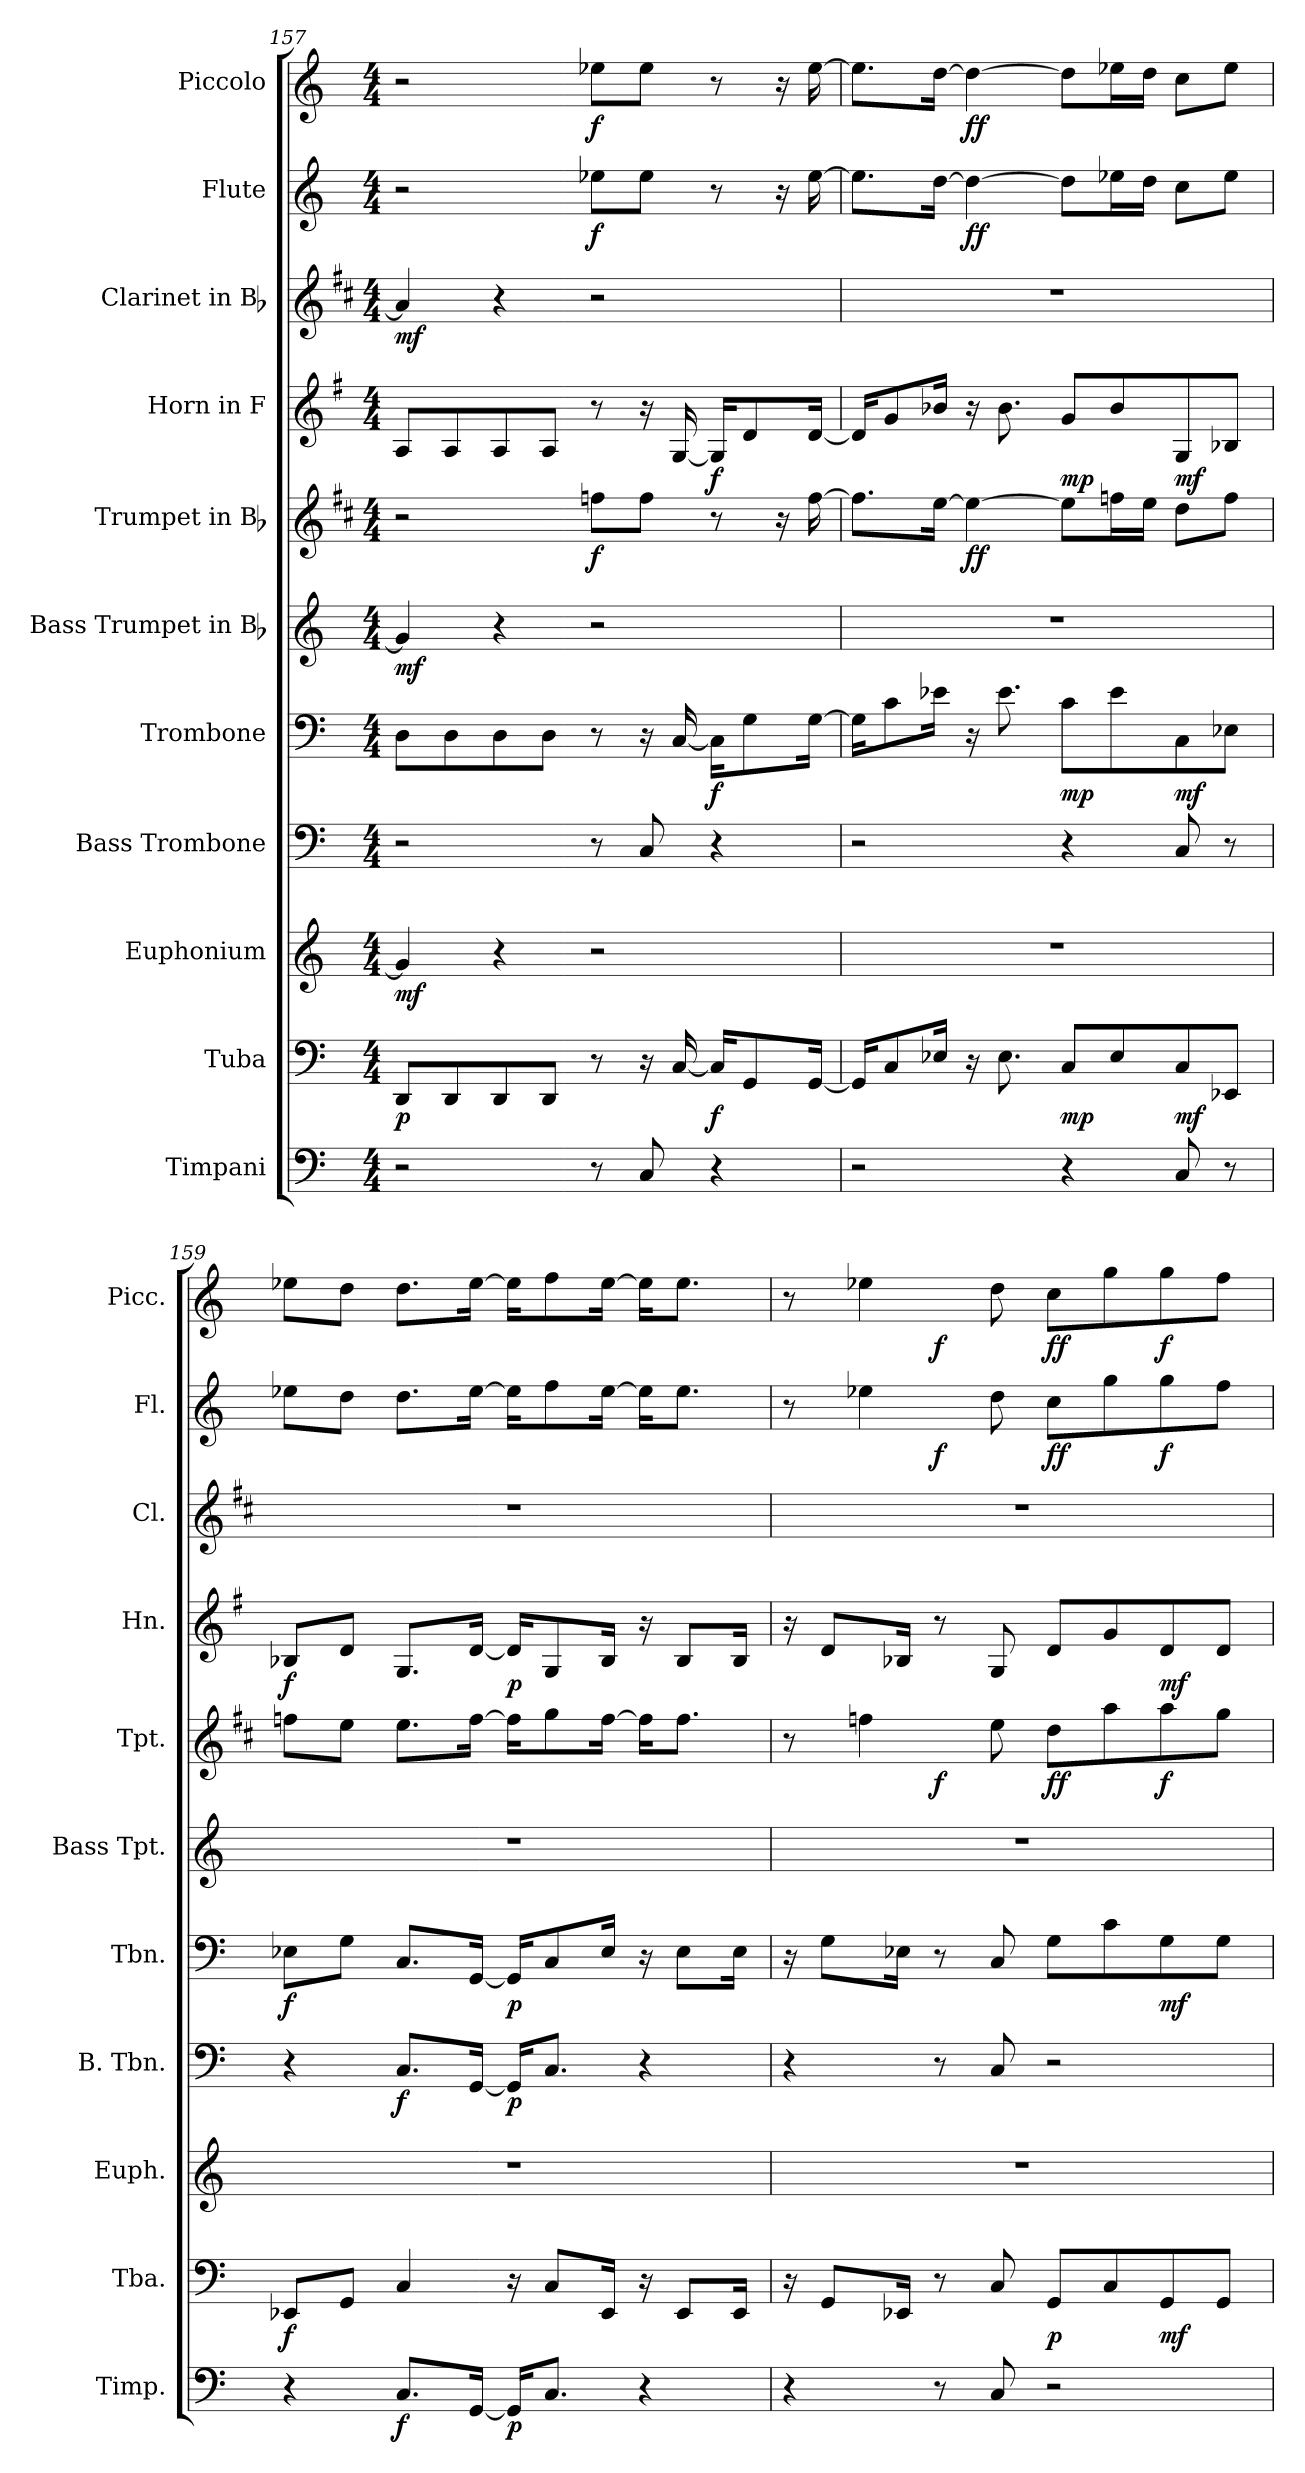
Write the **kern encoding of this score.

**kern	**dynam	**kern	**dynam	**kern	**dynam	**kern	**dynam	**kern	**dynam	**kern	**dynam	**kern	**dynam	**kern	**dynam	**kern	**dynam	**kern	**dynam	**kern	**dynam
*part11	*part11	*part10	*part10	*part9	*part9	*part8	*part8	*part7	*part7	*part6	*part6	*part5	*part5	*part4	*part4	*part3	*part3	*part2	*part2	*part1	*part1
*staff11	*staff11	*staff10	*staff10	*staff9	*staff9	*staff8	*staff8	*staff7	*staff7	*staff6	*staff6	*staff5	*staff5	*staff4	*staff4	*staff3	*staff3	*staff2	*staff2	*staff1	*staff1
*I"Timpani	*	*I"Tuba	*	*I"Euphonium	*	*I"Bass Trombone	*	*I"Trombone	*	*I"Bass Trumpet in Bb	*	*I"Trumpet in Bb	*	*I"Horn in F	*	*I"Clarinet in Bb	*	*I"Flute	*	*I"Piccolo	*
*I'Timp.	*	*I'Tba.	*	*I'Euph.	*	*I'B. Tbn.	*	*I'Tbn.	*	*I'Bass Tpt.	*	*I'Tpt.	*	*I'Hn.	*	*I'Cl.	*	*I'Fl.	*	*I'Picc.	*
*clefF4	*	*clefF4	*	*clefG2	*	*clefF4	*	*clefF4	*	*clefG2	*	*clefG2	*	*clefG2	*	*clefG2	*	*clefG2	*	*clefG2	*
*	*	*	*	*ITrd8c14	*	*	*	*	*	*ITrd8c14	*	*ITrd1c2	*	*ITrd4c7	*	*ITrd1c2	*	*	*	*ITrd-7c-12	*
*k[]	*	*k[]	*	*k[]	*	*k[]	*	*k[]	*	*k[]	*	*k[]	*	*k[]	*	*k[]	*	*k[]	*	*k[]	*
*C:	*	*C:	*	*C:	*	*C:	*	*C:	*	*C:	*	*C:	*	*C:	*	*C:	*	*C:	*	*C:	*
*M4/4	*	*M4/4	*	*M4/4	*	*M4/4	*	*M4/4	*	*M4/4	*	*M4/4	*	*M4/4	*	*M4/4	*	*M4/4	*	*M4/4	*
=157	=157	=157	=157	=157	=157	=157	=157	=157	=157	=157	=157	=157	=157	=157	=157	=157	=157	=157	=157	=157	=157
2r	.	8DDi/L	p	4Gi/]	mf	2r	.	8Di\L	.	4Gi/]	mf	2r	.	8Di/L	.	4gi/]	mf	2r	.	2r	.
.	.	8DDi/	.	.	.	.	.	8Di\	.	.	.	.	.	8Di/	.	.	.	.	.	.	.
.	.	8DDi/	.	4r	.	.	.	8Di\	.	4r	.	.	.	8Di/	.	4r	.	.	.	.	.
.	.	8DDi/J	.	.	.	.	.	8Di\J	.	.	.	.	.	8Di/J	.	.	.	.	.	.	.
8r	.	8r	.	2r	.	8r	.	8r	.	2r	.	8ee-Xi\L	f	8r	.	2r	.	8ee-Xi\L	f	8eee-Xi\L	f
8Ci/	.	16r	.	.	.	8Ci/	.	16r	.	.	.	8ee-i\J	.	16r	.	.	.	8ee-i\J	.	8eee-i\J	.
.	.	[16Ci/	.	.	.	.	.	[16Ci/	.	.	.	.	.	[16Ci/	.	.	.	.	.	.	.
4r	.	16Ci/KL]	f	.	.	4r	.	16Ci\KL]	f	.	.	8r	.	16Ci/KL]	f	.	.	8r	.	8r	.
.	.	8GGi/	.	.	.	.	.	8Gi\	.	.	.	.	.	8Gi/	.	.	.	.	.	.	.
.	.	.	.	.	.	.	.	.	.	.	.	16r	.	.	.	.	.	16r	.	16r	.
.	.	[16GGi/Jk	.	.	.	.	.	[16Gi\Jk	.	.	.	[16ee-i\	.	[16Gi/Jk	.	.	.	[16ee-i\	.	[16eee-i\	.
=158	=158	=158	=158	=158	=158	=158	=158	=158	=158	=158	=158	=158	=158	=158	=158	=158	=158	=158	=158	=158	=158
2r	.	16GGi/KL]	.	1r	.	2r	.	16Gi\KL]	.	1r	.	8.ee-i\L]	.	16Gi/KL]	.	1r	.	8.ee-i\L]	.	8.eee-i\L]	.
.	.	8Ci/	.	.	.	.	.	8ci\	.	.	.	.	.	8ci/	.	.	.	.	.	.	.
.	.	16E-Xi/Jk	.	.	.	.	.	16e-Xi\Jk	.	.	.	[16ddi\Jk	.	16e-Xi/Jk	.	.	.	[16ddi\Jk	.	[16dddi\Jk	.
.	.	16r	.	.	.	.	.	16r	.	.	.	4ddi\_	ff	16r	.	.	.	4ddi\_	ff	4dddi\_	ff
.	.	8.E-i\	.	.	.	.	.	8.e-i\	.	.	.	.	.	8.e-i\	.	.	.	.	.	.	.
4r	.	8Ci/L	mp	.	.	4r	.	8ci\L	mp	.	.	8ddi\L]	.	8ci/L	mp	.	.	8ddi\L]	.	8dddi\L]	.
.	.	8E-i/	.	.	.	.	.	8e-i\	.	.	.	16ee-Xi\L	.	8e-i/	.	.	.	16ee-Xi\L	.	16eee-Xi\L	.
.	.	.	.	.	.	.	.	.	.	.	.	16ddi\JJ	.	.	.	.	.	16ddi\JJ	.	16dddi\JJ	.
8Ci/	.	8Ci/	mf	.	.	8Ci/	.	8Ci\	mf	.	.	8cci\L	.	8Ci/	mf	.	.	8cci\L	.	8ccci\L	.
8r	.	8EE-Xi/J	.	.	.	8r	.	8E-Xi\J	.	.	.	8ee-i\J	.	8E-Xi/J	.	.	.	8ee-i\J	.	8eee-i\J	.
!!LO:PB:g=z
=159	=159	=159	=159	=159	=159	=159	=159	=159	=159	=159	=159	=159	=159	=159	=159	=159	=159	=159	=159	=159	=159
4r	.	8EE-Xi/L	f	1r	.	4r	.	8E-Xi\L	f	1r	.	8ee-Xi\L	.	8E-Xi/L	f	1r	.	8ee-Xi\L	.	8eee-Xi\L	.
.	.	8GGi/J	.	.	.	.	.	8Gi\J	.	.	.	8ddi\J	.	8Gi/J	.	.	.	8ddi\J	.	8dddi\J	.
8.Ci/L	f	4Ci/	.	.	.	8.Ci/L	f	8.Ci/L	.	.	.	8.ddi\L	.	8.Ci/L	.	.	.	8.ddi\L	.	8.dddi\L	.
[16GGi/Jk	.	.	.	.	.	[16GGi/Jk	.	[16GGi/Jk	.	.	.	[16ee-i\Jk	.	[16Gi/Jk	.	.	.	[16ee-i\Jk	.	[16eee-i\Jk	.
16GGi/KL]	p	16r	.	.	.	16GGi/KL]	p	16GGi/KL]	p	.	.	16ee-i\KL]	.	16Gi/KL]	p	.	.	16ee-i\KL]	.	16eee-i\KL]	.
8.Ci/J	.	8Ci/L	.	.	.	8.Ci/J	.	8Ci/	.	.	.	8ffi\	.	8Ci/	.	.	.	8ffi\	.	8fffi\	.
.	.	16EE-i/Jk	.	.	.	.	.	16E-i/Jk	.	.	.	[16ee-i\Jk	.	16E-i/Jk	.	.	.	[16ee-i\Jk	.	[16eee-i\Jk	.
4r	.	16r	.	.	.	4r	.	16r	.	.	.	16ee-i\KL]	.	16r	.	.	.	16ee-i\KL]	.	16eee-i\KL]	.
.	.	8EE-i/L	.	.	.	.	.	8E-i\L	.	.	.	8.ee-i\J	.	8E-i/L	.	.	.	8.ee-i\J	.	8.eee-i\J	.
.	.	16EE-i/Jk	.	.	.	.	.	16E-i\Jk	.	.	.	.	.	16E-i/Jk	.	.	.	.	.	.	.
=160	=160	=160	=160	=160	=160	=160	=160	=160	=160	=160	=160	=160	=160	=160	=160	=160	=160	=160	=160	=160	=160
*	*	*	*	*	*	*	*	*	*	*	*	*^	*	*	*	*	*	*^	*	*^	*
4r	.	16r	.	1r	.	4r	.	16r	.	1r	.	8r	4ryy	.	16r	.	1r	.	8r	4ryy	.	8r	4ryy	.
.	.	8GGi/L	.	.	.	.	.	8Gi\L	.	.	.	.	.	.	8Gi/L	.	.	.	.	.	.	.	.	.
.	.	.	.	.	.	.	.	.	.	.	.	4ee-Xi\	.	.	.	.	.	.	4ee-Xi\	.	.	4eee-Xi\	.	.
.	.	16EE-Xi/Jk	.	.	.	.	.	16E-Xi\Jk	.	.	.	.	.	.	16E-Xi/Jk	.	.	.	.	.	.	.	.	.
8r	.	8r	.	.	.	8r	.	8r	.	.	.	.	2.ryy	f	8r	.	.	.	.	2.ryy	f	.	2.ryy	f
8Ci/	.	8Ci/	.	.	.	8Ci/	.	8Ci/	.	.	.	8ddi\	.	.	8Ci/	.	.	.	8ddi\	.	.	8dddi\	.	.
2r	.	8GGi/L	p	.	.	2r	.	8Gi\L	.	.	.	8cci\L	.	ff	8Gi/L	.	.	.	8cci\L	.	ff	8ccci\L	.	ff
.	.	8Ci/	.	.	.	.	.	8ci\	.	.	.	8ggi\	.	.	8ci/	.	.	.	8ggi\	.	.	8gggi\	.	.
.	.	8GGi/	mf	.	.	.	.	8Gi\	mf	.	.	8ggi\	.	f	8Gi/	mf	.	.	8ggi\	.	f	8gggi\	.	f
.	.	8GGi/J	.	.	.	.	.	8Gi\J	.	.	.	8ffi\J	.	.	8Gi/J	.	.	.	8ffi\J	.	.	8fffi\J	.	.
*	*	*	*	*	*	*	*	*	*	*	*	*	*	*	*	*	*	*	*v	*v	*	*	*	*
*	*	*	*	*	*	*	*	*	*	*	*	*v	*v	*	*	*	*	*	*	*	*v	*v	*
=	=	=	=	=	=	=	=	=	=	=	=	=	=	=	=	=	=	=	=	=	=
*-	*-	*-	*-	*-	*-	*-	*-	*-	*-	*-	*-	*-	*-	*-	*-	*-	*-	*-	*-	*-	*-
